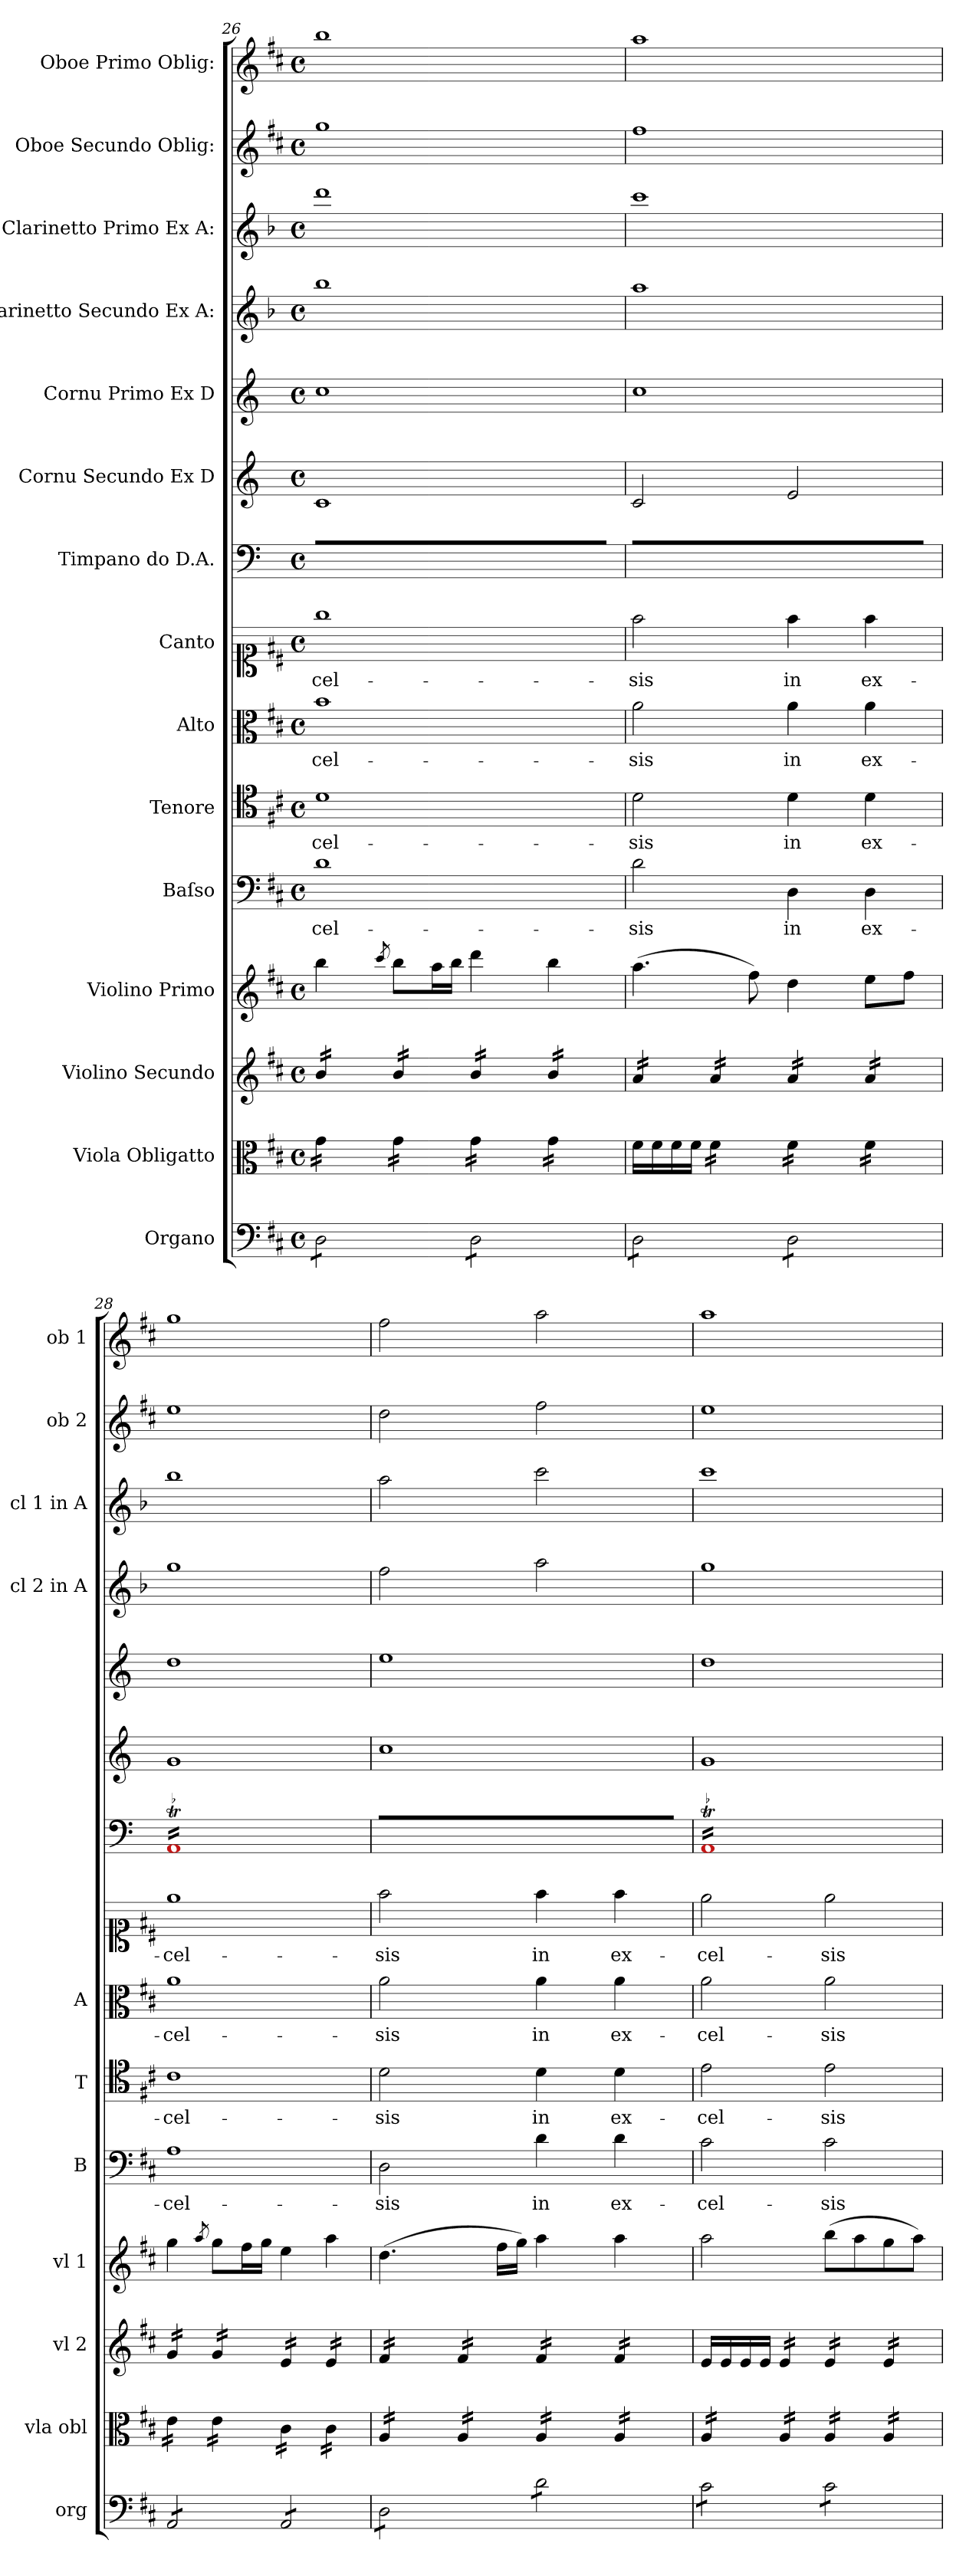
**kern	**kern	**kern	**kern	**kern	**text	**kern	**text	**kern	**text	**kern	**text	**kern	**kern	**kern	**kern	**kern	**kern	**kern
*part15	*part14	*part13	*part12	*part11	*part11	*part10	*part10	*part9	*part9	*part8	*part8	*part7	*part6	*part5	*part4	*part3	*part2	*part1
*staff15	*staff14	*staff13	*staff12	*staff11	*staff11	*staff10	*staff10	*staff9	*staff9	*staff8	*staff8	*staff7	*staff6	*staff5	*staff4	*staff3	*staff2	*staff1
*I"Organo	*I"Viola Obligatto	*I"Violino Secundo	*I"Violino Primo	*I"Baſso	*	*I"Tenore	*	*I"Alto	*	*I"Canto	*	*I"Timpano do D.A.	*I"Cornu Secundo Ex D	*I"Cornu Primo Ex D	*I"Clarinetto Secundo Ex A:	*I"Clarinetto Primo Ex A:	*I"Oboe Secundo Oblig:	*I"Oboe Primo Oblig:
*I'org	*I'vla obl	*I'vl 2	*I'vl 1	*I'B	*	*I'T	*	*I'A	*	*	*	*	*	*	*I'cl 2 in A	*I'cl 1 in A	*I'ob 2	*I'ob 1
*clefF4	*clefC3	*clefG2	*clefG2	*clefF4	*	*clefC4	*	*clefC3	*	*clefC1	*	*clefF4	*clefG2	*clefG2	*clefG2	*clefG2	*clefG2	*clefG2
*	*	*	*	*	*	*	*	*	*	*	*	*	*ITrd6c10	*ITrd6c10	*ITrd2c3	*ITrd2c3	*	*
*k[f#c#]	*k[f#c#]	*k[f#c#]	*k[f#c#]	*k[f#c#]	*	*k[f#c#]	*	*k[f#c#]	*	*k[f#c#]	*	*k[]	*k[f#c#]	*k[f#c#]	*k[f#c#]	*k[f#c#]	*k[f#c#]	*k[f#c#]
*D:	*D:	*D:	*D:	*D:	*	*D:	*	*D:	*	*D:	*	*	*D:	*D:	*D:	*D:	*D:	*D:
*M4/4	*M4/4	*M4/4	*M4/4	*M4/4	*	*M4/4	*	*M4/4	*	*M4/4	*	*M4/4	*M4/4	*M4/4	*M4/4	*M4/4	*M4/4	*M4/4
*met(c)	*met(c)	*met(c)	*met(c)	*met(c)	*	*met(c)	*	*met(c)	*	*met(c)	*	*met(c)	*met(c)	*met(c)	*met(c)	*met(c)	*met(c)	*met(c)
=26	=26	=26	=26	=26	=26	=26	=26	=26	=26	=26	=26	=26	=26	=26	=26	=26	=26	=26
!	!	!	!	!	!LO:LY:i	!	!LO:LY:i	!	!LO:LY:i	!	!LO:LY:i	!	!	!	!	!	!	!
*tremolo	*	*	*	*	*	*	*	*	*	*	*	*	*	*	*	*	*	*
*	*tremolo	*	*	*	*	*	*	*	*	*	*	*	*	*	*	*	*	*
*	*	*tremolo	*	*	*	*	*	*	*	*	*	*	*	*	*	*	*	*
*	*	*	*	*	*	*	*	*	*	*	*	*tremolo	*	*	*	*	*	*
8D\L	16g\LL	16b/LL	4bb\	1d	-cel-	1d	-cel-	1b	-cel-	1gg	-cel-	16R\LL	1D	1d	1gg	1bb	1gg	1bb
.	16g\	16b/	.	.	.	.	.	.	.	.	.	16R\	.	.	.	.	.	.
8D\	16g\	16b/	.	.	.	.	.	.	.	.	.	16R\	.	.	.	.	.	.
.	16g\JJ	16b/JJ	.	.	.	.	.	.	.	.	.	16R\	.	.	.	.	.	.
.	.	.	8qccc#/	.	.	.	.	.	.	.	.	.	.	.	.	.	.	.
8D\	16g\LL	16b/LL	8bb\L	.	.	.	.	.	.	.	.	16R\	.	.	.	.	.	.
.	16g\	16b/	.	.	.	.	.	.	.	.	.	16R\	.	.	.	.	.	.
8D\J	16g\	16b/	16aa\L	.	.	.	.	.	.	.	.	16R\	.	.	.	.	.	.
.	16g\JJ	16b/JJ	16bb\JJ	.	.	.	.	.	.	.	.	16R\	.	.	.	.	.	.
8D\L	16g\LL	16b/LL	4ddd\	.	.	.	.	.	.	.	.	16R\	.	.	.	.	.	.
.	16g\	16b/	.	.	.	.	.	.	.	.	.	16R\	.	.	.	.	.	.
8D\	16g\	16b/	.	.	.	.	.	.	.	.	.	16R\	.	.	.	.	.	.
.	16g\JJ	16b/JJ	.	.	.	.	.	.	.	.	.	16R\	.	.	.	.	.	.
8D\	16g\LL	16b/LL	4bb\	.	.	.	.	.	.	.	.	16R\	.	.	.	.	.	.
.	16g\	16b/	.	.	.	.	.	.	.	.	.	16R\	.	.	.	.	.	.
8D\J	16g\	16b/	.	.	.	.	.	.	.	.	.	16R\	.	.	.	.	.	.
.	16g\JJ	16b/JJ	.	.	.	.	.	.	.	.	.	16R\JJ	.	.	.	.	.	.
*	*Xtremolo	*	*	*	*	*	*	*	*	*	*	*	*	*	*	*	*	*
=27	=27	=27	=27	=27	=27	=27	=27	=27	=27	=27	=27	=27	=27	=27	=27	=27	=27	=27
!	!	!	!	!	!LO:LY:i	!	!LO:LY:i	!	!LO:LY:i	!	!LO:LY:i	!	!	!	!	!	!	!
8D\L	16f#\LL	16a/LL	(4.aa\	2d\	-sis	2d\	-sis	2a\	-sis	2ff#\	-sis	16R\LL	2D/	1d	1ff#	1aa	1ff#	1aa
.	16f#\	16a/	.	.	.	.	.	.	.	.	.	16R\	.	.	.	.	.	.
8D\	16f#\	16a/	.	.	.	.	.	.	.	.	.	16R\	.	.	.	.	.	.
.	16f#\JJ	16a/JJ	.	.	.	.	.	.	.	.	.	16R\	.	.	.	.	.	.
*	*tremolo	*	*	*	*	*	*	*	*	*	*	*	*	*	*	*	*	*
8D\	16f#\LL	16a/LL	.	.	.	.	.	.	.	.	.	16R\	.	.	.	.	.	.
.	16f#\	16a/	.	.	.	.	.	.	.	.	.	16R\	.	.	.	.	.	.
8D\J	16f#\	16a/	8ff#\)	.	.	.	.	.	.	.	.	16R\	.	.	.	.	.	.
.	16f#\JJ	16a/JJ	.	.	.	.	.	.	.	.	.	16R\	.	.	.	.	.	.
!	!	!	!	!	!LO:LY:i	!	!LO:LY:i	!	!LO:LY:i	!	!LO:LY:i	!	!	!	!	!	!	!
8D\L	16f#\LL	16a/LL	4dd\	4D\	in	4d\	in	4a\	in	4ff#\	in	16R\	2F#/	.	.	.	.	.
.	16f#\	16a/	.	.	.	.	.	.	.	.	.	16R\	.	.	.	.	.	.
8D\	16f#\	16a/	.	.	.	.	.	.	.	.	.	16R\	.	.	.	.	.	.
.	16f#\JJ	16a/JJ	.	.	.	.	.	.	.	.	.	16R\	.	.	.	.	.	.
!	!	!	!	!	!LO:LY:i	!	!LO:LY:i	!	!LO:LY:i	!	!LO:LY:i	!	!	!	!	!	!	!
8D\	16f#\LL	16a/LL	8ee\L	4D\	ex-	4d\	ex-	4a\	ex-	4ff#\	ex-	16R\	.	.	.	.	.	.
.	16f#\	16a/	.	.	.	.	.	.	.	.	.	16R\	.	.	.	.	.	.
8D\J	16f#\	16a/	8ff#\J	.	.	.	.	.	.	.	.	16R\	.	.	.	.	.	.
.	16f#\JJ	16a/JJ	.	.	.	.	.	.	.	.	.	16R\JJ	.	.	.	.	.	.
=28	=28	=28	=28	=28	=28	=28	=28	=28	=28	=28	=28	=28	=28	=28	=28	=28	=28	=28
!	!	!	!	!	!LO:LY:i	!	!LO:LY:i	!	!LO:LY:i	!	!LO:LY:i	!	!	!	!	!	!	!
8AA/L	16e\LL	16g/LL	4gg\	1A	-cel-	1c#	-cel-	1a	-cel-	1ee	-cel-	16Rft/LL	1A	1e	1ee	1gg	1ee	1gg
.	16e\	16g/	.	.	.	.	.	.	.	.	.	16Rft/	.	.	.	.	.	.
8AA/	16e\	16g/	.	.	.	.	.	.	.	.	.	16Rft/	.	.	.	.	.	.
.	16e\JJ	16g/JJ	.	.	.	.	.	.	.	.	.	16Rft/	.	.	.	.	.	.
.	.	.	8qaa/	.	.	.	.	.	.	.	.	.	.	.	.	.	.	.
8AA/	16e\LL	16g/LL	8gg\L	.	.	.	.	.	.	.	.	16Rft/	.	.	.	.	.	.
.	16e\	16g/	.	.	.	.	.	.	.	.	.	16Rft/	.	.	.	.	.	.
8AA/J	16e\	16g/	16ff#\L	.	.	.	.	.	.	.	.	16Rft/	.	.	.	.	.	.
.	16e\JJ	16g/JJ	16gg\JJ	.	.	.	.	.	.	.	.	16Rft/	.	.	.	.	.	.
8AA/L	16c#\LL	16e/LL	4ee\	.	.	.	.	.	.	.	.	16Rft/	.	.	.	.	.	.
.	16c#\	16e/	.	.	.	.	.	.	.	.	.	16Rft/	.	.	.	.	.	.
8AA/	16c#\	16e/	.	.	.	.	.	.	.	.	.	16Rft/	.	.	.	.	.	.
.	16c#\JJ	16e/JJ	.	.	.	.	.	.	.	.	.	16Rft/	.	.	.	.	.	.
8AA/	16c#\LL	16e/LL	4aa\	.	.	.	.	.	.	.	.	16Rft/	.	.	.	.	.	.
.	16c#\	16e/	.	.	.	.	.	.	.	.	.	16Rft/	.	.	.	.	.	.
8AA/J	16c#\	16e/	.	.	.	.	.	.	.	.	.	16Rft/	.	.	.	.	.	.
.	16c#\JJ	16e/JJ	.	.	.	.	.	.	.	.	.	16Rft/JJ	.	.	.	.	.	.
=29	=29	=29	=29	=29	=29	=29	=29	=29	=29	=29	=29	=29	=29	=29	=29	=29	=29	=29
!	!	!	!	!	!LO:LY:i	!	!LO:LY:i	!	!LO:LY:i	!	!LO:LY:i	!	!	!	!	!	!	!
8D\L	16A/LL	16f#/LL	(4.dd\	2D\	-sis	2d\	-sis	2a\	-sis	2ff#\	-sis	16R\LL	1d	1f#	2dd\	2ff#\	2dd\	2ff#\
.	16A/	16f#/	.	.	.	.	.	.	.	.	.	16R\	.	.	.	.	.	.
8D\	16A/	16f#/	.	.	.	.	.	.	.	.	.	16R\	.	.	.	.	.	.
.	16A/JJ	16f#/JJ	.	.	.	.	.	.	.	.	.	16R\	.	.	.	.	.	.
8D\	16A/LL	16f#/LL	.	.	.	.	.	.	.	.	.	16R\	.	.	.	.	.	.
.	16A/	16f#/	.	.	.	.	.	.	.	.	.	16R\	.	.	.	.	.	.
8D\J	16A/	16f#/	16ff#\LL	.	.	.	.	.	.	.	.	16R\	.	.	.	.	.	.
.	16A/JJ	16f#/JJ	16gg\JJ)	.	.	.	.	.	.	.	.	16R\	.	.	.	.	.	.
!	!	!	!	!	!LO:LY:i	!	!	!	!	!	!	!	!	!	!	!	!	!
8d\L	16A/LL	16f#/LL	4aa\	4d\	in	4d\	in	4a\	in	4ff#\	in	16R\	.	.	2ff#\	2aa\	2ff#\	2aa\
.	16A/	16f#/	.	.	.	.	.	.	.	.	.	16R\	.	.	.	.	.	.
8d\	16A/	16f#/	.	.	.	.	.	.	.	.	.	16R\	.	.	.	.	.	.
.	16A/JJ	16f#/JJ	.	.	.	.	.	.	.	.	.	16R\	.	.	.	.	.	.
!	!	!	!	!	!LO:LY:i	!	!	!	!	!	!	!	!	!	!	!	!	!
8d\	16A/LL	16f#/LL	4aa\	4d\	ex-	4d\	ex-	4a\	ex-	4ff#\	ex-	16R\	.	.	.	.	.	.
.	16A/	16f#/	.	.	.	.	.	.	.	.	.	16R\	.	.	.	.	.	.
8d\J	16A/	16f#/	.	.	.	.	.	.	.	.	.	16R\	.	.	.	.	.	.
.	16A/JJ	16f#/JJ	.	.	.	.	.	.	.	.	.	16R\JJ	.	.	.	.	.	.
*	*	*Xtremolo	*	*	*	*	*	*	*	*	*	*	*	*	*	*	*	*
=30	=30	=30	=30	=30	=30	=30	=30	=30	=30	=30	=30	=30	=30	=30	=30	=30	=30	=30
!	!	!	!	!	!LO:LY:i	!	!	!	!	!	!	!	!	!	!	!	!	!
8c#\L	16A/LL	16e/LL	2aa\	2c#\	-cel-	2e\	-cel-	2a\	-cel-	2ee\	-cel-	16Rft/LL	1A	1e	1ee	1aa	1ee	1aa
.	16A/	16e/	.	.	.	.	.	.	.	.	.	16Rft/	.	.	.	.	.	.
8c#\	16A/	16e/	.	.	.	.	.	.	.	.	.	16Rft/	.	.	.	.	.	.
.	16A/JJ	16e/JJ	.	.	.	.	.	.	.	.	.	16Rft/	.	.	.	.	.	.
*	*	*tremolo	*	*	*	*	*	*	*	*	*	*	*	*	*	*	*	*
8c#\	16A/LL	16e/LL	.	.	.	.	.	.	.	.	.	16Rft/	.	.	.	.	.	.
.	16A/	16e/	.	.	.	.	.	.	.	.	.	16Rft/	.	.	.	.	.	.
8c#\J	16A/	16e/	.	.	.	.	.	.	.	.	.	16Rft/	.	.	.	.	.	.
.	16A/JJ	16e/JJ	.	.	.	.	.	.	.	.	.	16Rft/	.	.	.	.	.	.
!	!	!	!	!	!LO:LY:i	!	!	!	!	!	!	!	!	!	!	!	!	!
8c#\L	16A/LL	16e/LL	(8bb\L	2c#\	-sis	2e\	-sis	2a\	-sis	2ee\	-sis	16Rft/	.	.	.	.	.	.
.	16A/	16e/	.	.	.	.	.	.	.	.	.	16Rft/	.	.	.	.	.	.
8c#\	16A/	16e/	8aa\	.	.	.	.	.	.	.	.	16Rft/	.	.	.	.	.	.
.	16A/JJ	16e/JJ	.	.	.	.	.	.	.	.	.	16Rft/	.	.	.	.	.	.
8c#\	16A/LL	16e/LL	8gg\	.	.	.	.	.	.	.	.	16Rft/	.	.	.	.	.	.
.	16A/	16e/	.	.	.	.	.	.	.	.	.	16Rft/	.	.	.	.	.	.
8c#\J	16A/	16e/	8aa\J)	.	.	.	.	.	.	.	.	16Rft/	.	.	.	.	.	.
*Xtremolo	*	*	*	*	*	*	*	*	*	*	*	*	*	*	*	*	*	*
.	16A/JJ	16e/JJ	.	.	.	.	.	.	.	.	.	16Rft/JJ	.	.	.	.	.	.
*	*	*	*	*	*	*	*	*	*	*	*	*Xtremolo	*	*	*	*	*	*
*	*	*Xtremolo	*	*	*	*	*	*	*	*	*	*	*	*	*	*	*	*
*	*Xtremolo	*	*	*	*	*	*	*	*	*	*	*	*	*	*	*	*	*
=	=	=	=	=	=	=	=	=	=	=	=	=	=	=	=	=	=	=
*-	*-	*-	*-	*-	*-	*-	*-	*-	*-	*-	*-	*-	*-	*-	*-	*-	*-	*-
